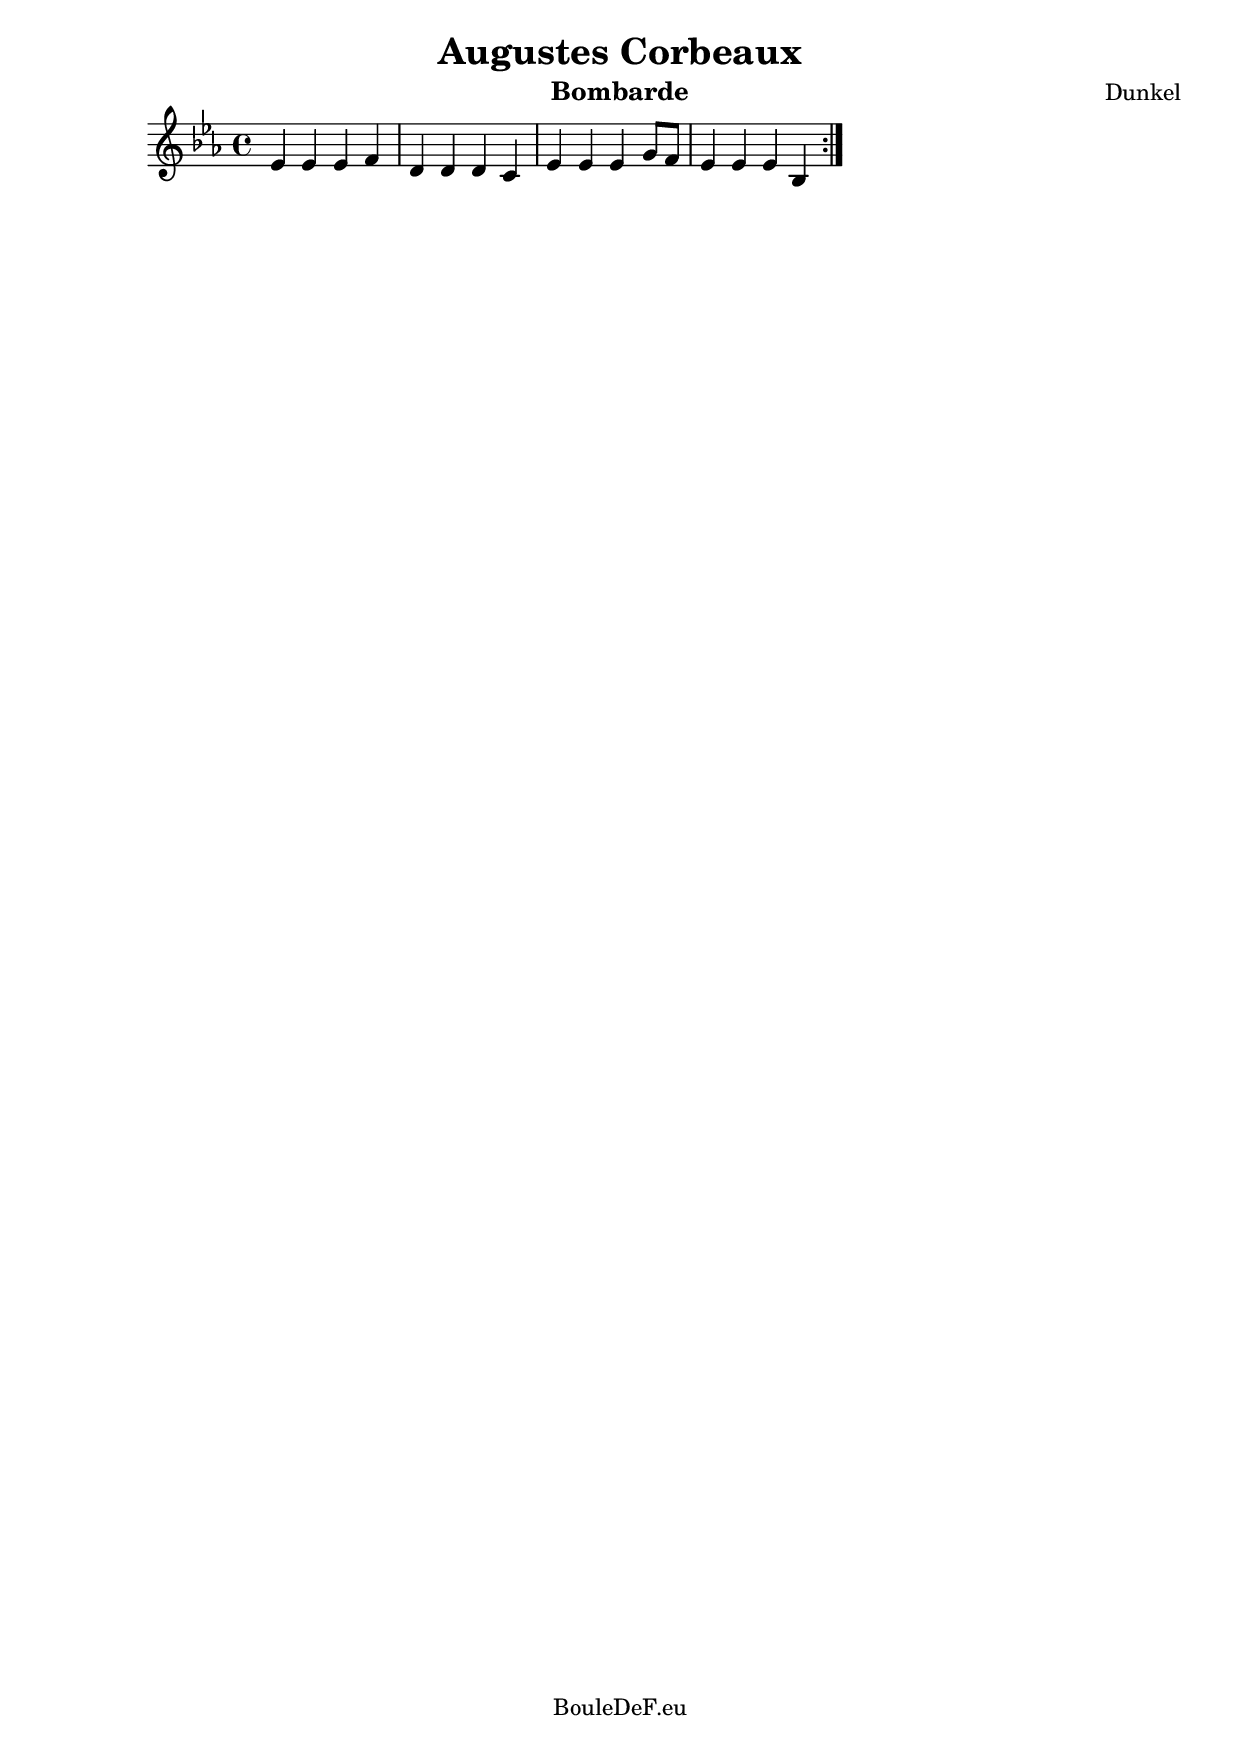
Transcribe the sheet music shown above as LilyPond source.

\version "2.14.2"
\include "italiano.ly"

\header {
	title = "Augustes Corbeaux"
	composer = "Dunkel"
	instrument = "Bombarde"
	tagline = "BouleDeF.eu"
}

\score {
	\new Staff \relative sib {
		\clef treble
		\key mib \major
		\time 4/4

		\repeat volta 2 {
		| mib mib mib fa
		| re re re do
		| mib mib mib sol8 fa
		| mib4 mib mib sib
		}
	}
}